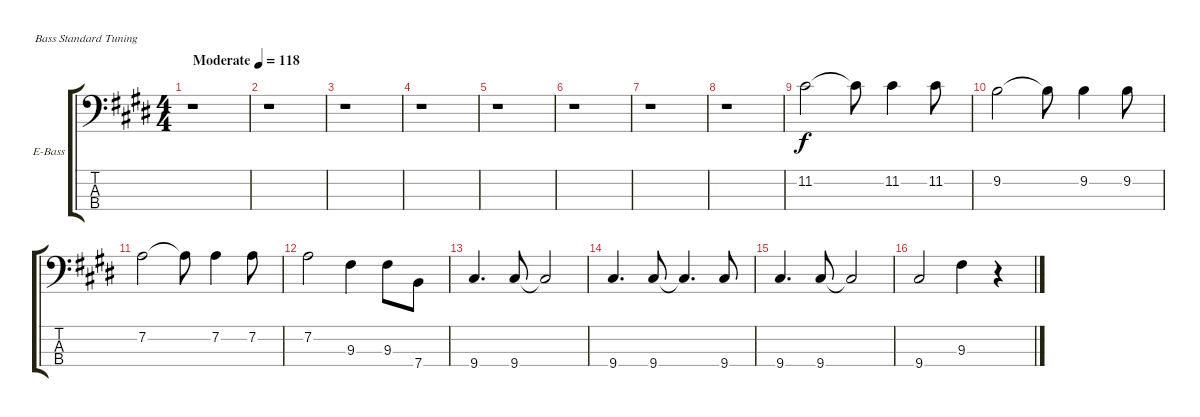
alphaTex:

\bracketExtendMode groupsimilarinstruments
\firstSystemTrackNameOrientation horizontal
\otherSystemsTrackNameOrientation horizontal
\track ("Bass" "E-Bass") {instrument electricbassfinger}
\staff {score tabs}
\tuning (G2 D2 A1 E1)
\ts (4 4)
\beaming (8 2 2 2 2)
\tempo (118 "Moderate")
\clef f4
\ks e
r.1{dy f instrument electricbassfinger} |
r.1 |
r.1 |
r.1 |
r.1 |
r.1 |
r.1 |
r.1 |
11.2.2 11.2{t}.8 11.2.4 11.2.8 |
9.2.2 9.2{t}.8 9.2.4 9.2.8 |
7.2.2 7.2{t}.8 7.2.4 7.2.8 |
7.2.2 9.3.4 9.3.8 7.4.8 |
9.4.4{d} 9.4.8 9.4{t}.2 |
9.4.4{d} 9.4.8 9.4{t}.4{d} 9.4.8 |
9.4.4{d} 9.4.8 9.4{t}.2 |
9.4.2 9.3.4 r.4
